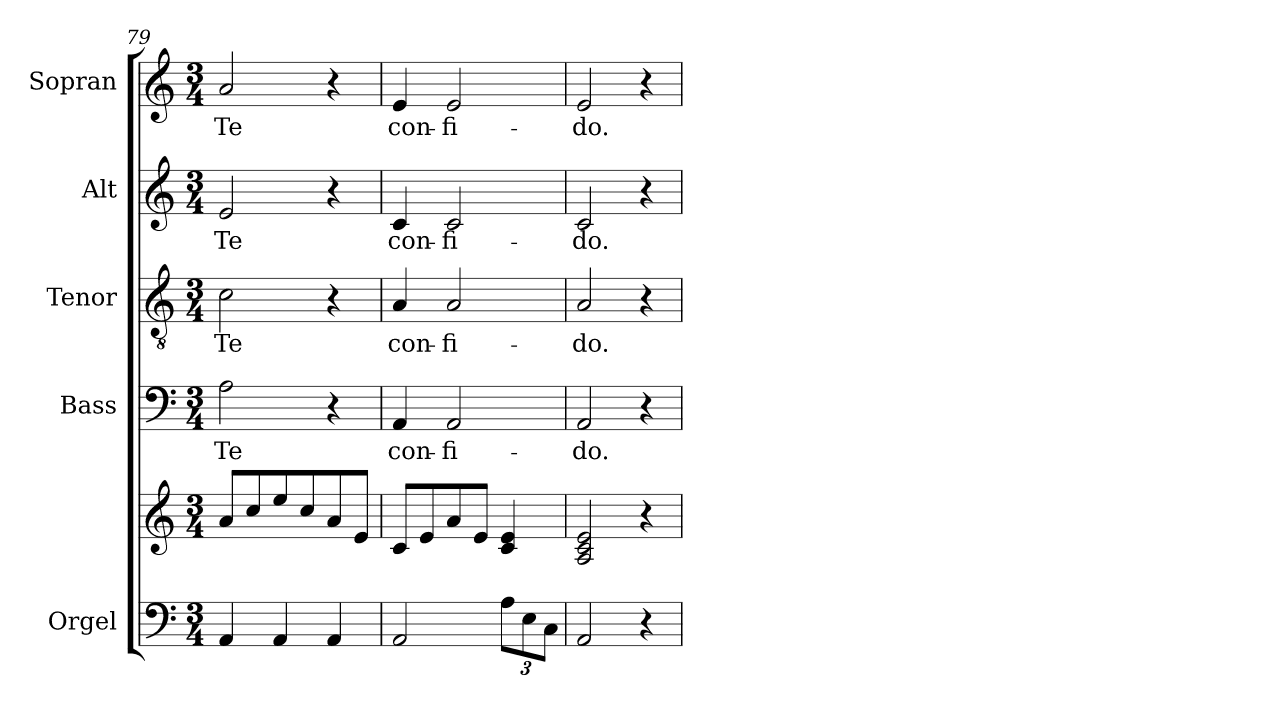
**kern	**kern	**kern	**text	**kern	**text	**kern	**text	**kern	**text
*part5	*part5	*part4	*part4	*part3	*part3	*part2	*part2	*part1	*part1
*staff6	*staff5	*staff4	*staff4	*staff3	*staff3	*staff2	*staff2	*staff1	*staff1
*I"Orgel	*	*I"Bass	*	*I"Tenor	*	*I"Alt	*	*I"Sopran	*
*I'Org.	*	*I'B.	*	*I'T.	*	*I'A.	*	*I'S.	*
*clefF4	*clefG2	*clefF4	*	*clefGv2	*	*clefG2	*	*clefG2	*
*k[]	*k[]	*k[]	*	*k[]	*	*k[]	*	*k[]	*
*C:	*C:	*C:	*	*C:	*	*C:	*	*C:	*
*M3/4	*M3/4	*M3/4	*	*M3/4	*	*M3/4	*	*M3/4	*
=79	=79	=79	=79	=79	=79	=79	=79	=79	=79
!	!	!	!LO:LY:b	!	!LO:LY:b	!	!LO:LY:b	!	!LO:LY:b
4AA/	8a/L	2A\	Te	2c\	Te	2e/	Te	2a/	Te
.	8cc/	.	.	.	.	.	.	.	.
4AA/	8ee/	.	.	.	.	.	.	.	.
.	8cc/	.	.	.	.	.	.	.	.
4AA/	8a/	4r	.	4r	.	4r	.	4r	.
.	8e/J	.	.	.	.	.	.	.	.
=80	=80	=80	=80	=80	=80	=80	=80	=80	=80
!	!	!	!LO:LY:b	!	!LO:LY:b	!	!LO:LY:b	!	!LO:LY:b
2AA/	8c/L	4AA/	con-	4A/	con-	4c/	con-	4e/	con-
.	8e/	.	.	.	.	.	.	.	.
!	!	!	!LO:LY:b	!	!LO:LY:b	!	!LO:LY:b	!	!LO:LY:b
.	8a/	2AA/	-fi-	2A/	-fi-	2c/	-fi-	2e/	-fi-
.	8e/J	.	.	.	.	.	.	.	.
*Xbrackettup	*	*	*	*	*	*	*	*	*
12A\L	4c/ 4e/	.	.	.	.	.	.	.	.
12E\	.	.	.	.	.	.	.	.	.
12C\J	.	.	.	.	.	.	.	.	.
=81	=81	=81	=81	=81	=81	=81	=81	=81	=81
!	!	!	!LO:LY:b	!	!LO:LY:b	!	!LO:LY:b	!	!LO:LY:b
2AA/	2A/ 2c/ 2e/	2AA/	-do.	2A/	-do.	2c/	-do.	2e/	-do.
4r	4r	4r	.	4r	.	4r	.	4r	.
=	=	=	=	=	=	=	=	=	=
*-	*-	*-	*-	*-	*-	*-	*-	*-	*-
